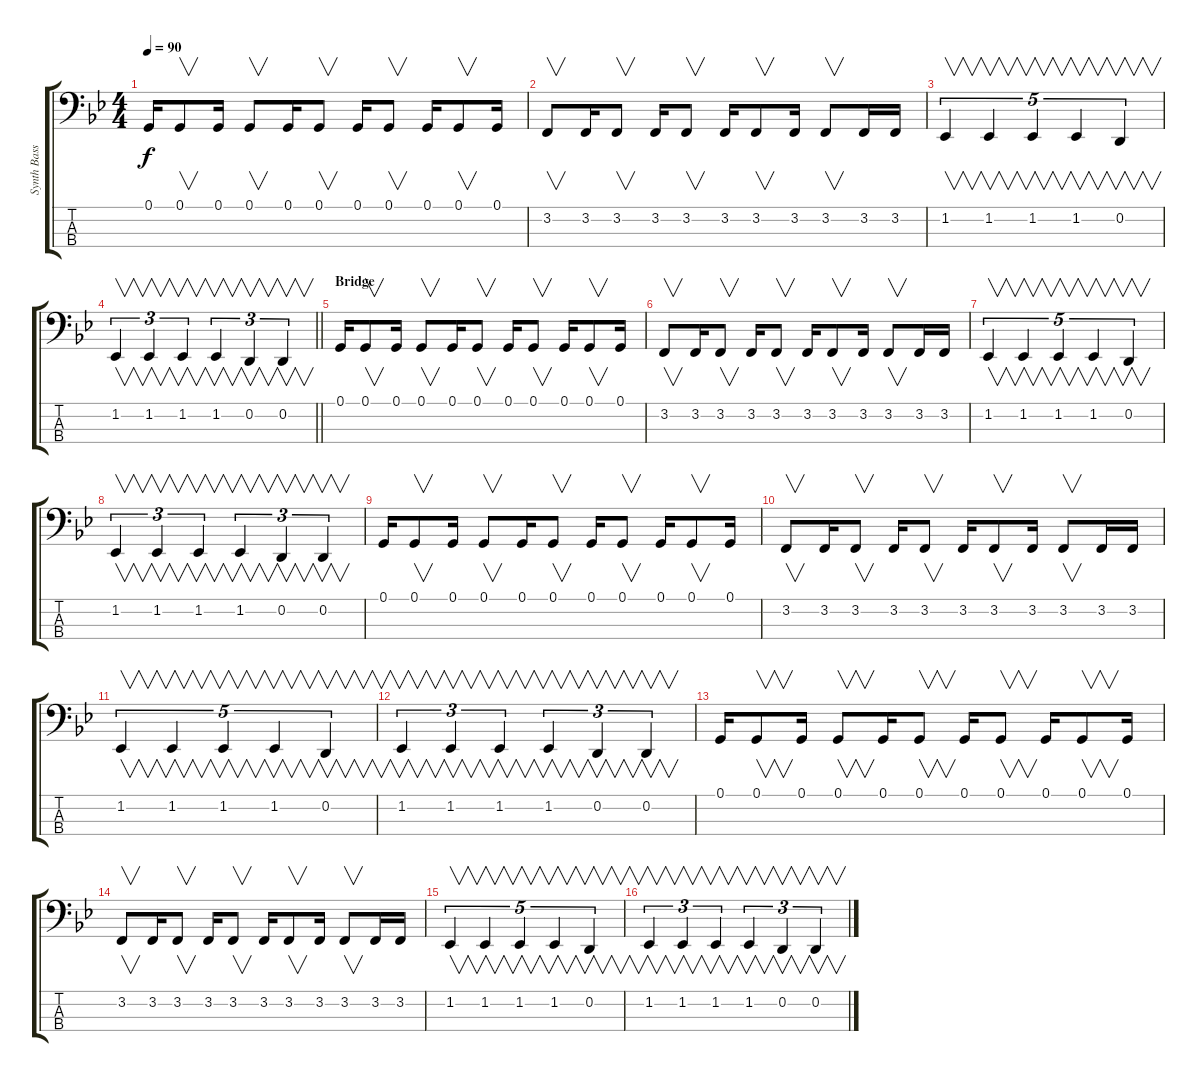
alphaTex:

\track ("Synth Bass" "Synth Bass") {instrument lead2sawtooth}
\staff {score tabs}
\tuning (G2 D2 A1 E1) {hide}
\ts (4 4)
\tempo 90
\clef f4
\ks bb
0.1.16{dy f volume 7} 0.1.8{v} 0.1.16 0.1.8{v} 0.1.16 0.1.8{v} 0.1.16 0.1.8{v} 0.1.16 0.1.8{v} 0.1.16 |
3.2.8{v} 3.2.16 3.2.8{v} 3.2.16 3.2.8{v} 3.2.16 3.2.8{v} 3.2.16 3.2.8{v} 3.2.16 3.2.16 |
1.2.4{v tu (5 4)} 1.2.4{v tu (5 4)} 1.2.4{v tu (5 4)} 1.2.4{v tu (5 4)} 0.2.4{v tu (5 4)} |
\barLineRight lightlight
1.2.4{v tu (3 2)} 1.2.4{v tu (3 2)} 1.2.4{v tu (3 2)} 1.2.4{v tu (3 2)} 0.2.4{v tu (3 2)} 0.2.4{v tu (3 2)} |
\section ("" "Bridge")
0.1.16 0.1.8{v} 0.1.16 0.1.8{v} 0.1.16 0.1.8{v} 0.1.16 0.1.8{v} 0.1.16 0.1.8{v} 0.1.16 |
3.2.8{v} 3.2.16 3.2.8{v} 3.2.16 3.2.8{v} 3.2.16 3.2.8{v} 3.2.16 3.2.8{v} 3.2.16 3.2.16 |
1.2.4{v tu (5 4)} 1.2.4{v tu (5 4)} 1.2.4{v tu (5 4)} 1.2.4{v tu (5 4)} 0.2.4{v tu (5 4)} |
1.2.4{v tu (3 2)} 1.2.4{v tu (3 2)} 1.2.4{v tu (3 2)} 1.2.4{v tu (3 2)} 0.2.4{v tu (3 2)} 0.2.4{v tu (3 2)} |
0.1.16 0.1.8{v} 0.1.16 0.1.8{v} 0.1.16 0.1.8{v} 0.1.16 0.1.8{v} 0.1.16 0.1.8{v} 0.1.16 |
3.2.8{v} 3.2.16 3.2.8{v} 3.2.16 3.2.8{v} 3.2.16 3.2.8{v} 3.2.16 3.2.8{v} 3.2.16 3.2.16 |
1.2.4{v tu (5 4)} 1.2.4{v tu (5 4)} 1.2.4{v tu (5 4)} 1.2.4{v tu (5 4)} 0.2.4{v tu (5 4)} |
1.2.4{v tu (3 2)} 1.2.4{v tu (3 2)} 1.2.4{v tu (3 2)} 1.2.4{v tu (3 2)} 0.2.4{v tu (3 2)} 0.2.4{v tu (3 2)} |
0.1.16 0.1.8{v} 0.1.16 0.1.8{v} 0.1.16 0.1.8{v} 0.1.16 0.1.8{v} 0.1.16 0.1.8{v} 0.1.16 |
3.2.8{v} 3.2.16 3.2.8{v} 3.2.16 3.2.8{v} 3.2.16 3.2.8{v} 3.2.16 3.2.8{v} 3.2.16 3.2.16 |
1.2.4{v tu (5 4)} 1.2.4{v tu (5 4)} 1.2.4{v tu (5 4)} 1.2.4{v tu (5 4)} 0.2.4{v tu (5 4)} |
1.2.4{v tu (3 2)} 1.2.4{v tu (3 2)} 1.2.4{v tu (3 2)} 1.2.4{v tu (3 2)} 0.2.4{v tu (3 2)} 0.2.4{v tu (3 2)}
